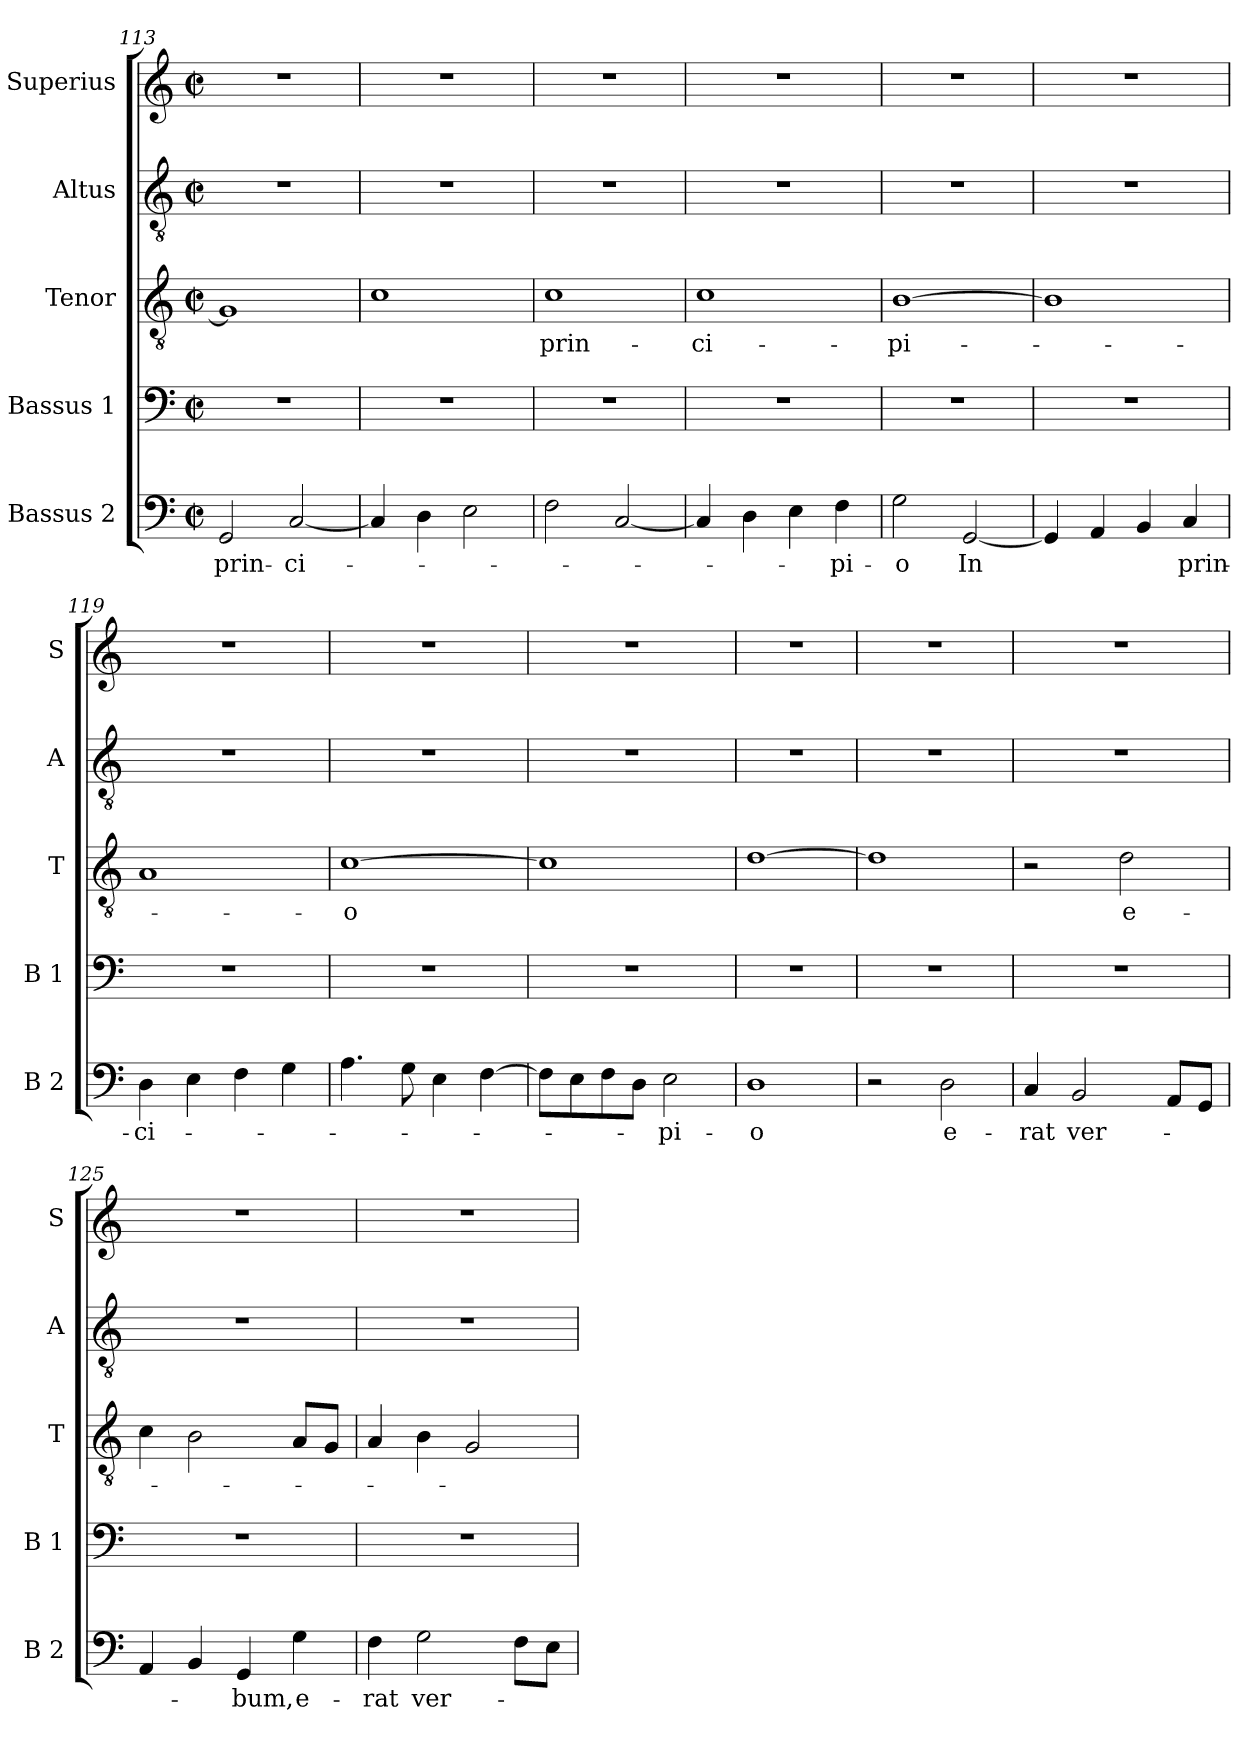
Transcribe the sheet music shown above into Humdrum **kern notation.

**kern	**text	**kern	**kern	**text	**kern	**kern
*part5	*part5	*part4	*part3	*part3	*part2	*part1
*staff5	*staff5	*staff4	*staff3	*staff3	*staff2	*staff1
*I"Bassus 2	*	*I"Bassus 1	*I"Tenor	*	*I"Altus	*I"Superius
*I'B 2	*	*I'B 1	*I'T	*	*I'A	*I'S
*clefF4	*	*clefF4	*clefGv2	*	*clefGv2	*clefG2
*k[]	*	*k[]	*k[]	*	*k[]	*k[]
*C:	*	*C:	*C:	*	*C:	*C:
*M2/2	*	*M2/2	*M2/2	*	*M2/2	*M2/2
*met(c|)	*	*met(c|)	*met(c|)	*	*met(c|)	*met(c|)
=113	=113	=113	=113	=113	=113	=113
!	!LO:LY:b	!	!	!	!	!
2GG/	prin-	1r	1G]	.	1r	1r
!	!LO:LY:b	!	!	!	!	!
[2C/	-ci-	.	.	.	.	.
=114	=114	=114	=114	=114	=114	=114
4C/]	.	1r	1c	.	1r	1r
4D\	.	.	.	.	.	.
2E\	.	.	.	.	.	.
=115	=115	=115	=115	=115	=115	=115
!	!	!	!	!LO:LY:b	!	!
2F\	.	1r	1c	prin-	1r	1r
[2C/	.	.	.	.	.	.
=116	=116	=116	=116	=116	=116	=116
!	!	!	!	!LO:LY:b	!	!
4C/]	.	1r	1c	-ci-	1r	1r
4D\	.	.	.	.	.	.
4E\	.	.	.	.	.	.
!	!LO:LY:b	!	!	!	!	!
4F\	-pi-	.	.	.	.	.
=117	=117	=117	=117	=117	=117	=117
!	!LO:LY:b	!	!	!LO:LY:b	!	!
2G\	-o	1r	[1B	-pi-	1r	1r
!	!LO:LY:b	!	!	!	!	!
[2GG/	In	.	.	.	.	.
!!LO:LB:g=z
=118	=118	=118	=118	=118	=118	=118
4GG/]	.	1r	1B]	.	1r	1r
4AA/	.	.	.	.	.	.
4BB/	.	.	.	.	.	.
!	!LO:LY:b	!	!	!	!	!
4C/	prin-	.	.	.	.	.
=119	=119	=119	=119	=119	=119	=119
!	!LO:LY:b	!	!	!	!	!
4D\	-ci-	1r	1A	.	1r	1r
4E\	.	.	.	.	.	.
4F\	.	.	.	.	.	.
4G\	.	.	.	.	.	.
=120	=120	=120	=120	=120	=120	=120
!	!	!	!	!LO:LY:b	!	!
4.A\	.	1r	[1c	-o	1r	1r
8G\	.	.	.	.	.	.
4E\	.	.	.	.	.	.
[4F\	.	.	.	.	.	.
=121	=121	=121	=121	=121	=121	=121
8F\L]	.	1r	1c]	.	1r	1r
8E\	.	.	.	.	.	.
8F\	.	.	.	.	.	.
8D\J	.	.	.	.	.	.
!	!LO:LY:b	!	!	!	!	!
2E\	-pi-	.	.	.	.	.
=122	=122	=122	=122	=122	=122	=122
!	!LO:LY:b	!	!	!	!	!
1D	-o	1r	[1d	.	1r	1r
=123	=123	=123	=123	=123	=123	=123
2r	.	1r	1d]	.	1r	1r
!	!LO:LY:b	!	!	!	!	!
2D\	e-	.	.	.	.	.
=124	=124	=124	=124	=124	=124	=124
!	!LO:LY:b	!	!	!	!	!
4C/	-rat	1r	2r	.	1r	1r
!	!LO:LY:b	!	!	!	!	!
2BB/	ver-	.	.	.	.	.
!	!	!	!	!LO:LY:b	!	!
.	.	.	2d\	e-	.	.
8AA/L	.	.	.	.	.	.
8GG/J	.	.	.	.	.	.
!!LO:LB:g=z
=125	=125	=125	=125	=125	=125	=125
4AA/	.	1r	4c\	.	1r	1r
4BB/	.	.	2B\	.	.	.
!	!LO:LY:b	!	!	!	!	!
4GG/	-bum,	.	.	.	.	.
!	!LO:LY:b	!	!	!	!	!
4G\	e-	.	8A/L	.	.	.
.	.	.	8G/J	.	.	.
=126	=126	=126	=126	=126	=126	=126
!	!LO:LY:b	!	!	!	!	!
4F\	-rat	1r	4A/	.	1r	1r
!	!LO:LY:b	!	!	!	!	!
2G\	ver-	.	4B\	.	.	.
.	.	.	2G/	.	.	.
8F\L	.	.	.	.	.	.
8E\J	.	.	.	.	.	.
=	=	=	=	=	=	=
*-	*-	*-	*-	*-	*-	*-
